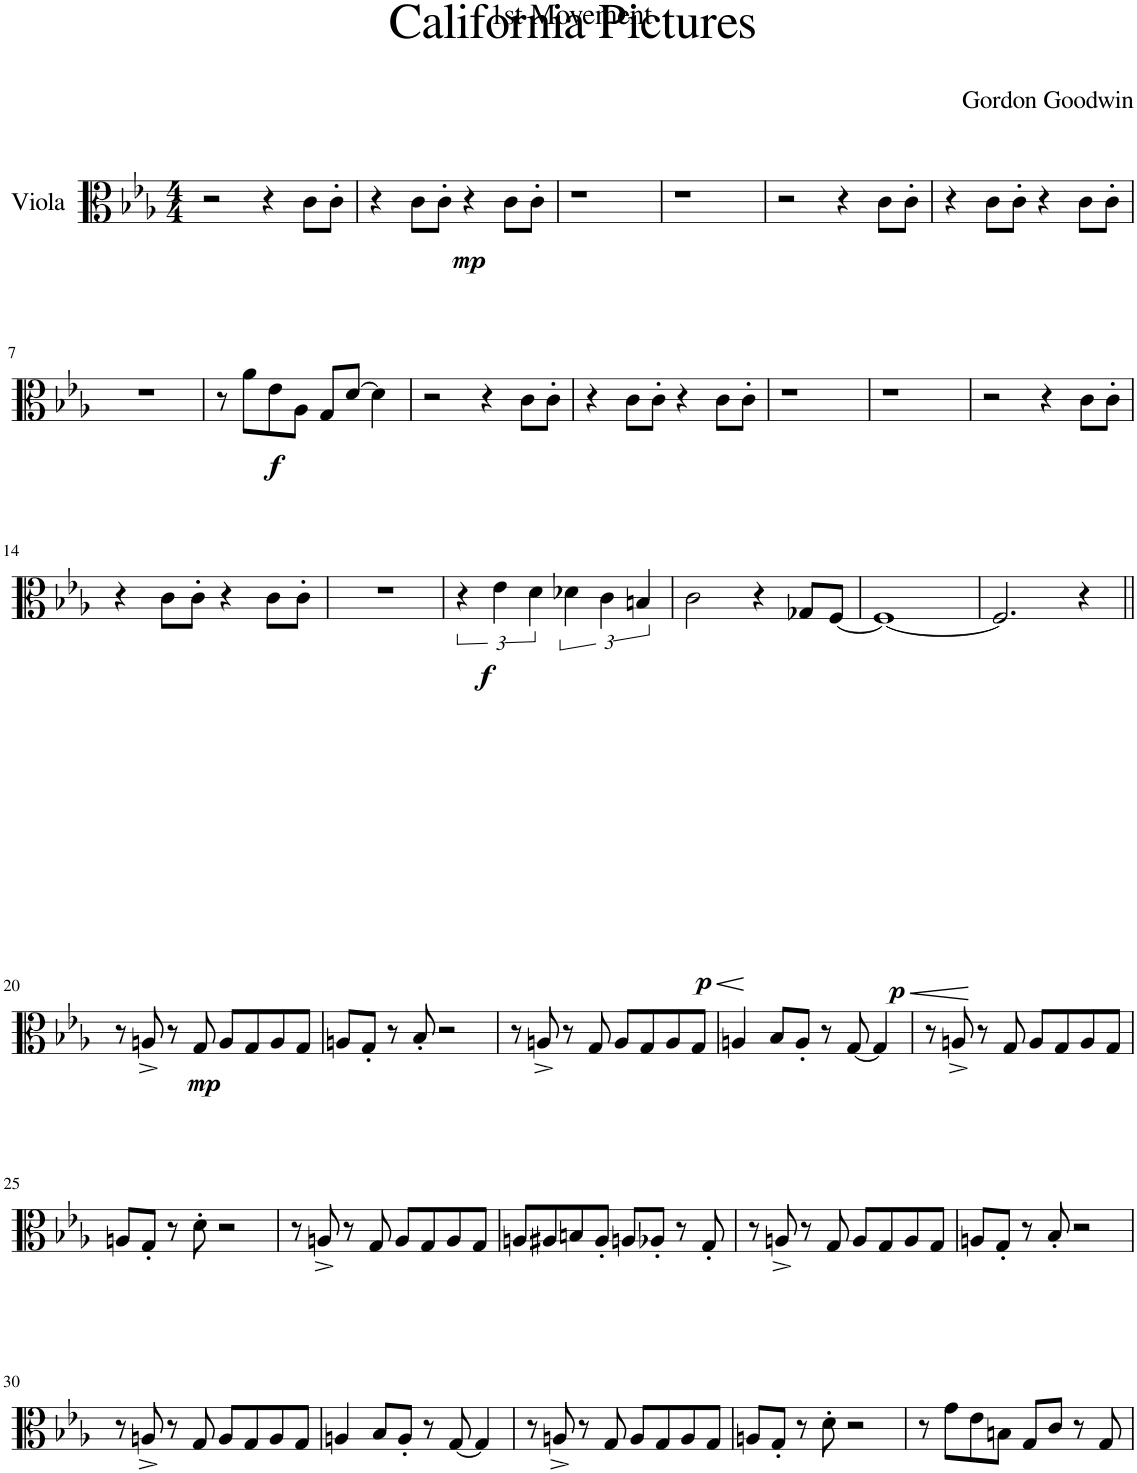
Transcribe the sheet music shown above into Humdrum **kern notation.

**kern	**dynam
*part1	*part1
*staff1	*staff1
*I"Viola	*
*I'Vla	*
*clefC3	*
*k[b-e-a-]	*
*M4/4	*
=1	=1
2r	.
4r	.
!	!LO:DY:b
8c\L	mp
8c'\J	.
=2	=2
4r	.
8c\L	.
8c'\J	.
4r	.
8c\L	.
8c'\J	.
=3	=3
1r	.
=4	=4
1r	.
=5	=5
2r	.
4r	.
8c\L	.
8c'\J	.
=6	=6
4r	.
8c\L	.
8c'\J	.
4r	.
8c\L	.
8c'\J	.
!!LO:LB:g=z
=7	=7
1r	.
=8	=8
8r	.
!	!LO:DY:b
8a-\L	f
8e-\	.
8A-\J	.
8G/L	.
[8d/J	.
4d\]	.
=9	=9
2r	.
4r	.
8c\L	.
8c'\J	.
=10	=10
4r	.
8c\L	.
8c'\J	.
4r	.
8c\L	.
8c'\J	.
=11	=11
1r	.
=12	=12
1r	.
=13	=13
2r	.
4r	.
8c\L	.
8c'\J	.
!!LO:LB:g=z
=14	=14
4r	.
8c\L	.
8c'\J	.
4r	.
8c\L	.
8c'\J	.
=15	=15
1r	.
=16	=16
!	!LO:DY:b
6r	f
6e-\	.
6d\	.
6d-X\	.
6c\	.
6Bn/	.
=17	=17
!	!LO:HP:b
!	!LO:DY:n=1:b
2c\	< p
4r	[
8G-X/L	.
[8F/J	.
=18	=18
!	!LO:HP:b
!	!LO:DY:n=1:b
1F_	< p
.	[
=19	=19
2.F/]	.
4r	.
!!LO:LB:g=z
=20||	=20||
!	!LO:DY:b
8r	mp
8An^/	.
8r	.
8G/	.
8A/L	.
8G/	.
8A/	.
8G/J	.
=21	=21
8An/L	.
8G'/J	.
8r	.
8B-'/	.
2r	.
=22	=22
8r	.
8An^/	.
8r	.
8G/	.
8A/L	.
8G/	.
8A/	.
8G/J	.
=23	=23
4An/	.
8B-/L	.
8A'/J	.
8r	.
[8G/	.
4G/]	.
=24	=24
8r	.
8An^/	.
8r	.
8G/	.
8A/L	.
8G/	.
8A/	.
8G/J	.
!!LO:LB:g=z
=25	=25
8An/L	.
8G'/J	.
8r	.
8d'\	.
2r	.
=26	=26
8r	.
8An^/	.
8r	.
8G/	.
8A/L	.
8G/	.
8A/	.
8G/J	.
=27	=27
8An/L	.
8A#X/	.
8Bn/	.
8A#'/J	.
8An/L	.
8A-X'/J	.
8r	.
8G'/	.
=28	=28
8r	.
8An^/	.
8r	.
8G/	.
8A/L	.
8G/	.
8A/	.
8G/J	.
=29	=29
8An/L	.
8G'/J	.
8r	.
8B-'/	.
2r	.
!!LO:LB:g=z
=30	=30
8r	.
8An^/	.
8r	.
8G/	.
8A/L	.
8G/	.
8A/	.
8G/J	.
=31	=31
4An/	.
8B-/L	.
8A'/J	.
8r	.
[8G/	.
4G/]	.
=32	=32
8r	.
8An^/	.
8r	.
8G/	.
8A/L	.
8G/	.
8A/	.
8G/J	.
=33	=33
8An/L	.
8G'/J	.
8r	.
8d'\	.
2r	.
=34	=34
8r	.
8g\L	.
8e-\	.
8Bn\J	.
8G/L	.
8c/J	.
8r	.
8G/	.
=	=
*-	*-
